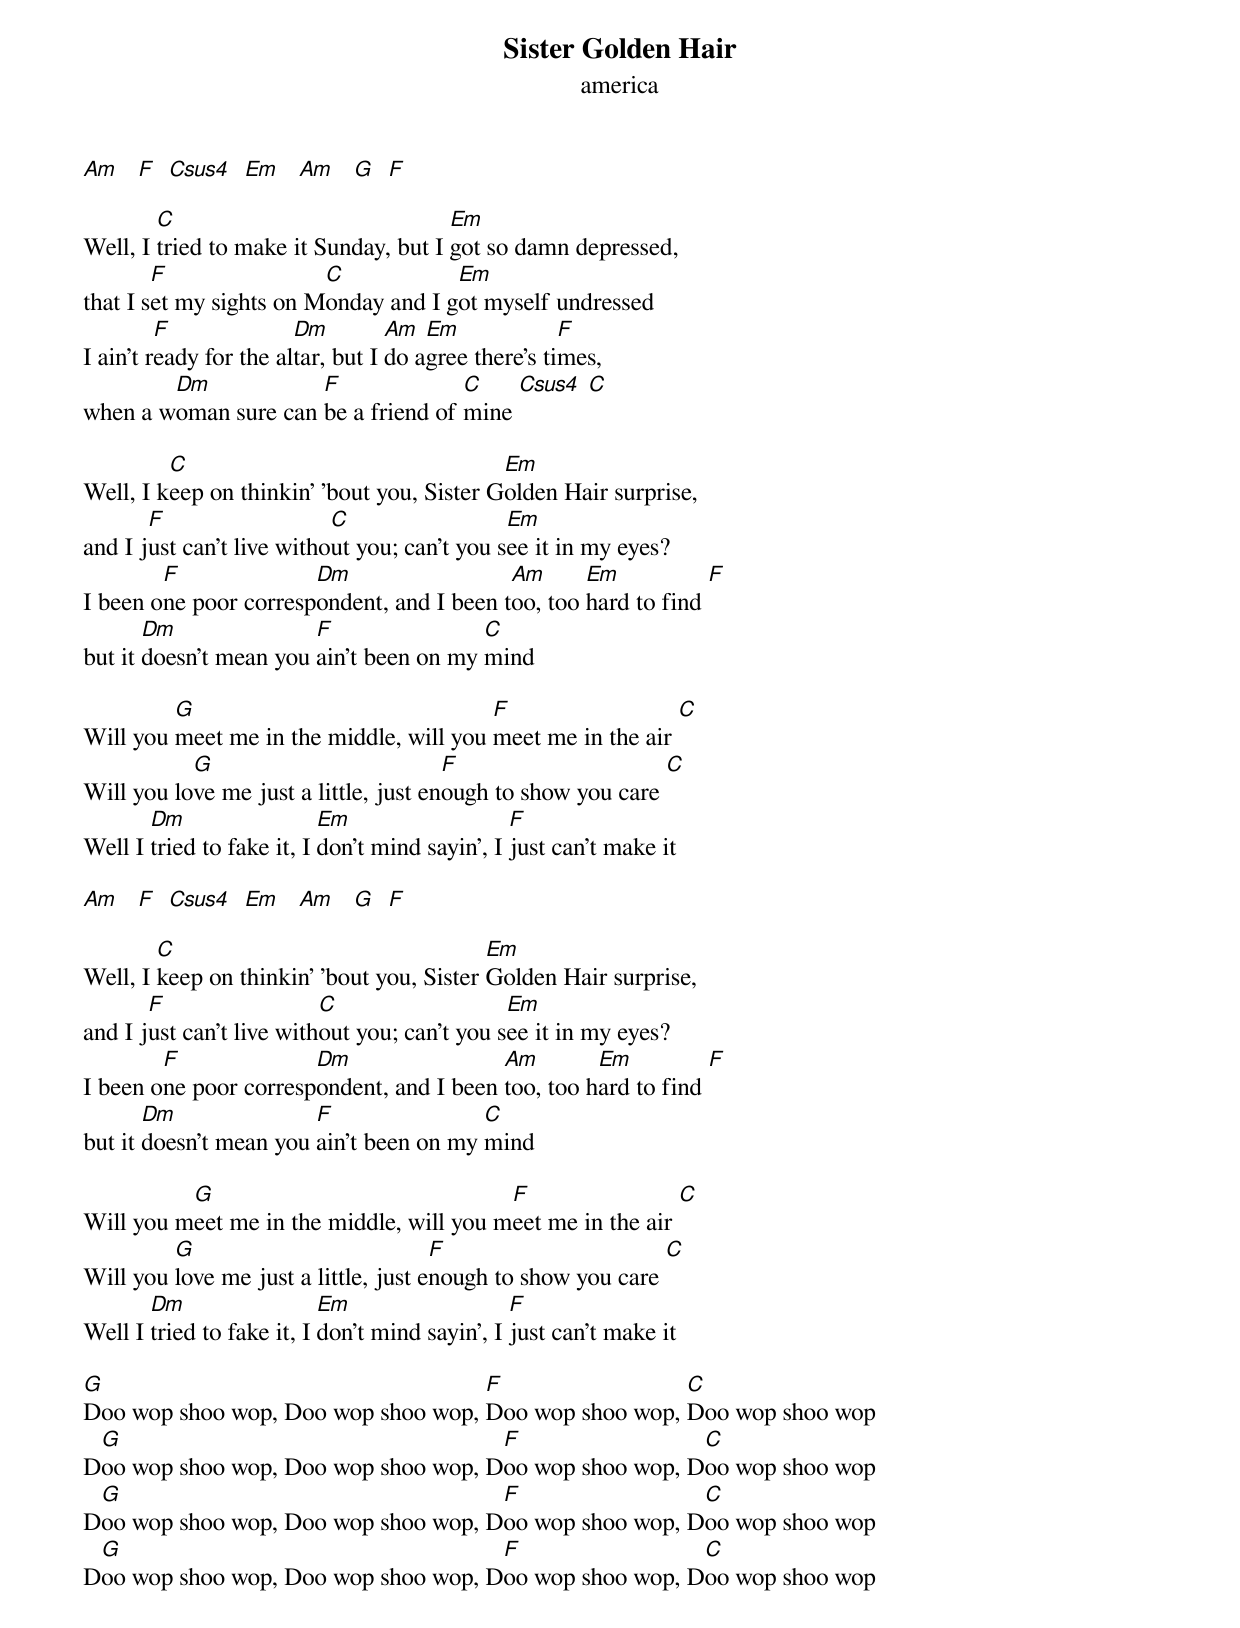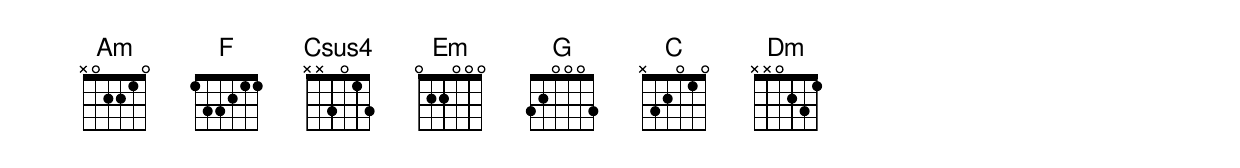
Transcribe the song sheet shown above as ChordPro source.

{title: Sister Golden Hair}
{subtitle: america}

[Am]   [F]  [Csus4]  [Em]   [Am]   [G]  [F]

Well, I [C]tried to make it Sunday, but I [Em]got so damn depressed,
that I s[F]et my sights on M[C]onday and I g[Em]ot myself undressed
I ain't r[F]eady for the al[Dm]tar, but I [Am]do a[Em]gree there's ti[F]mes,
when a w[Dm]oman sure can [F]be a friend of [C]mine [Csus4] [C]

Well, I k[C]eep on thinkin' 'bout you, Sister G[Em]olden Hair surprise,
and I j[F]ust can't live witho[C]ut you; can't you s[Em]ee it in my eyes?
I been o[F]ne poor corresp[Dm]ondent, and I been t[Am]oo, too [Em]hard to find [F]
but it [Dm]doesn't mean you [F]ain't been on my [C]mind

Will you [G]meet me in the middle, will you [F]meet me in the air [C]
Will you lo[G]ve me just a little, just en[F]ough to show you care [C]
Well I [Dm]tried to fake it, I [Em]don't mind sayin', I [F]just can't make it

[Am]   [F]  [Csus4]  [Em]   [Am]   [G]  [F]

Well, I [C]keep on thinkin' 'bout you, Sister [Em]Golden Hair surprise,
and I j[F]ust can't live with[C]out you; can't you s[Em]ee it in my eyes?
I been o[F]ne poor corresp[Dm]ondent, and I been [Am]too, too h[Em]ard to find [F]
but it [Dm]doesn't mean you [F]ain't been on my [C]mind

Will you m[G]eet me in the middle, will you m[F]eet me in the air [C]
Will you [G]love me just a little, just e[F]nough to show you care [C]
Well I [Dm]tried to fake it, I [Em]don't mind sayin', I [F]just can't make it

[G]Doo wop shoo wop, Doo wop shoo wop, [F]Doo wop shoo wop, [C]Doo wop shoo wop
D[G]oo wop shoo wop, Doo wop shoo wop, D[F]oo wop shoo wop, D[C]oo wop shoo wop
D[G]oo wop shoo wop, Doo wop shoo wop, D[F]oo wop shoo wop, D[C]oo wop shoo wop
D[G]oo wop shoo wop, Doo wop shoo wop, D[F]oo wop shoo wop, D[C]oo wop shoo wop

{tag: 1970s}
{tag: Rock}
